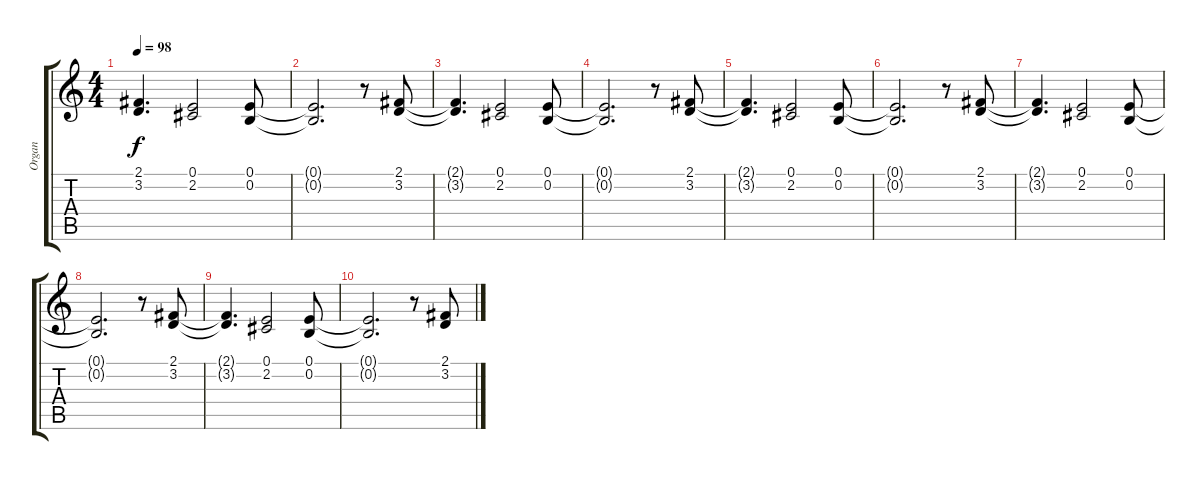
\track ("Organ" "Organ") {instrument drawbarorgan}
\staff {score tabs}
\tuning (E4 B3 G3 D3 A2 E2) {hide}
\ts (4 4)
\tempo 98
\clef g2
\ks c
(2.1{t} 3.2{t}).4{d dy f} (0.1 2.2).2 (0.1 0.2).8 |
(0.1{t} 0.2{t}).2{d} r.8 (2.1 3.2).8 |
(2.1{t} 3.2{t}).4{d} (0.1 2.2).2 (0.1 0.2).8 |
(0.1{t} 0.2{t}).2{d} r.8 (2.1 3.2).8 |
(2.1{t} 3.2{t}).4{d} (0.1 2.2).2 (0.1 0.2).8 |
(0.1{t} 0.2{t}).2{d} r.8 (2.1 3.2).8 |
(2.1{t} 3.2{t}).4{d} (0.1 2.2).2 (0.1 0.2).8 |
(0.1{t} 0.2{t}).2{d} r.8 (2.1 3.2).8 |
(2.1{t} 3.2{t}).4{d} (0.1 2.2).2 (0.1 0.2).8 |
(0.1{t} 0.2{t}).2{d} r.8 (2.1 3.2).8
